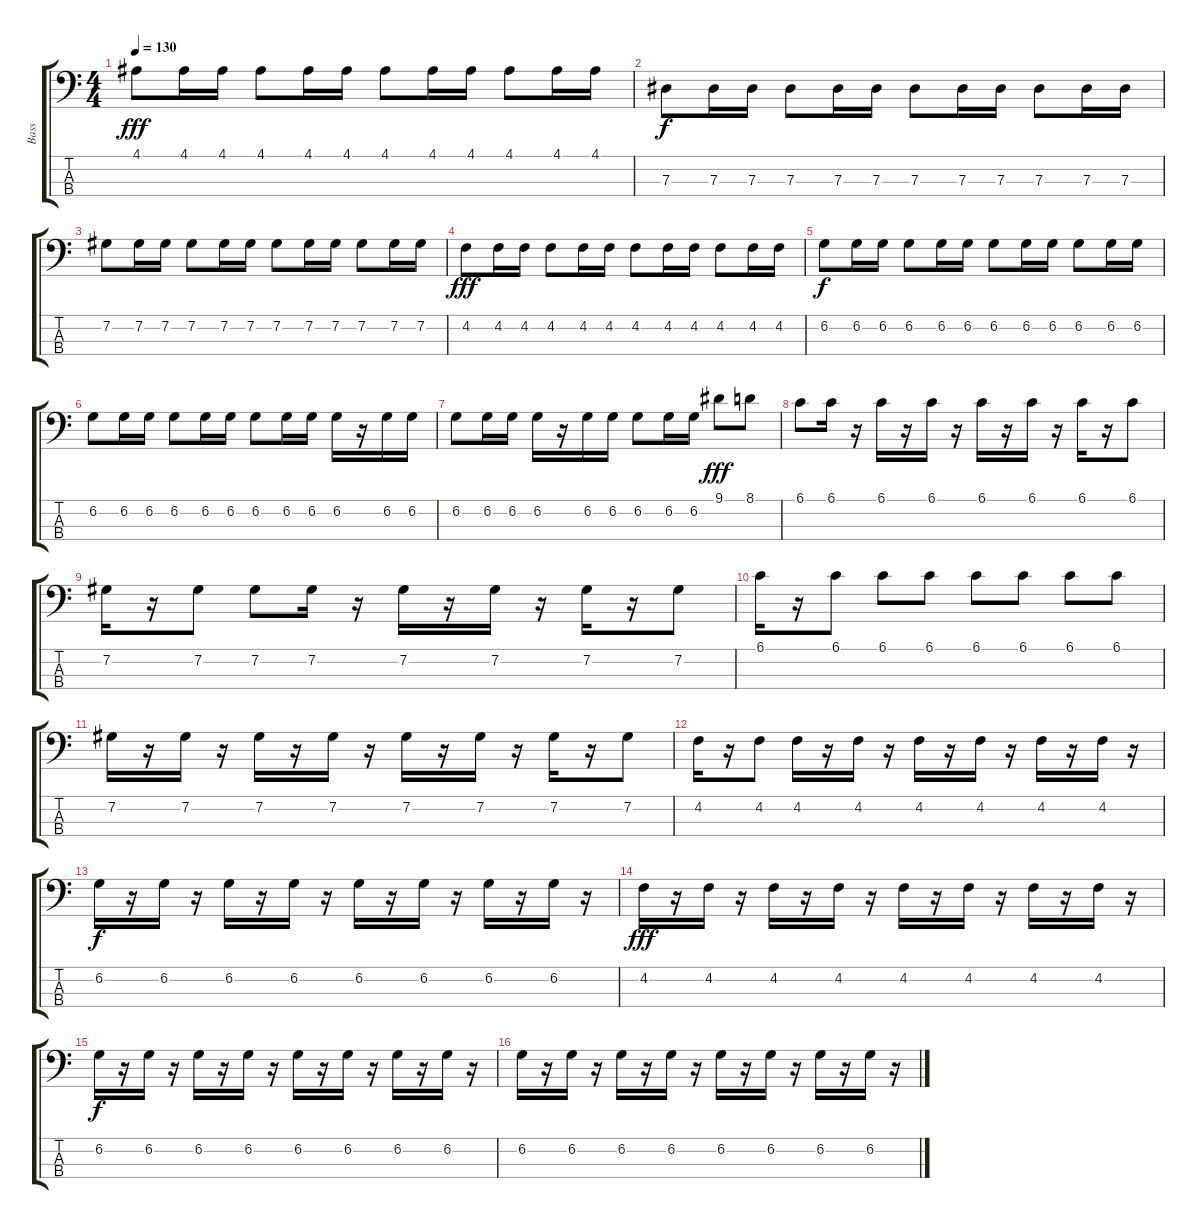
\track ("Bass            " "Bass      ") {instrument synthbass1}
\staff {score tabs}
\tuning (Gb2 Db2 Ab1 Eb1) {hide}
\ts (4 4)
\tempo 130
\clef f4
\ks c
4.1.8{dy fff} 4.1.16 4.1.16 4.1.8 4.1.16 4.1.16 4.1.8 4.1.16 4.1.16 4.1.8 4.1.16 4.1.16 |
7.3.8{dy f} 7.3.16 7.3.16 7.3.8 7.3.16 7.3.16 7.3.8 7.3.16 7.3.16 7.3.8 7.3.16 7.3.16 |
7.2.8 7.2.16 7.2.16 7.2.8 7.2.16 7.2.16 7.2.8 7.2.16 7.2.16 7.2.8 7.2.16 7.2.16 |
4.2.8{dy fff} 4.2.16 4.2.16 4.2.8 4.2.16 4.2.16 4.2.8 4.2.16 4.2.16 4.2.8 4.2.16 4.2.16 |
6.2.8{dy f} 6.2.16 6.2.16 6.2.8 6.2.16 6.2.16 6.2.8 6.2.16 6.2.16 6.2.8 6.2.16 6.2.16 |
6.2.8 6.2.16 6.2.16 6.2.8 6.2.16 6.2.16 6.2.8 6.2.16 6.2.16 6.2.16 r.16 6.2.16 6.2.16 |
6.2.8 6.2.16 6.2.16 6.2.16 r.16 6.2.16 6.2.16 6.2.8 6.2.16 6.2.16 9.1.8{dy fff} 8.1.8 |
6.1.8 6.1.16 r.16 6.1.16 r.16 6.1.16 r.16 6.1.16 r.16 6.1.16 r.16 6.1.16 r.16 6.1.8 |
7.2.16 r.16 7.2.8 7.2.8 7.2.16 r.16 7.2.16 r.16 7.2.16 r.16 7.2.16 r.16 7.2.8 |
6.1.16 r.16 6.1.8 6.1.8 6.1.8 6.1.8 6.1.8 6.1.8 6.1.8 |
7.2.16 r.16 7.2.16 r.16 7.2.16 r.16 7.2.16 r.16 7.2.16 r.16 7.2.16 r.16 7.2.16 r.16 7.2.8 |
4.2.16 r.16 4.2.8 4.2.16 r.16 4.2.16 r.16 4.2.16 r.16 4.2.16 r.16 4.2.16 r.16 4.2.16 r.16 |
6.2.16{dy f} r.16 6.2.16 r.16 6.2.16 r.16 6.2.16 r.16 6.2.16 r.16 6.2.16 r.16 6.2.16 r.16 6.2.16 r.16 |
4.2.16{dy fff} r.16 4.2.16 r.16 4.2.16 r.16 4.2.16 r.16 4.2.16 r.16 4.2.16 r.16 4.2.16 r.16 4.2.16 r.16 |
6.2.16{dy f} r.16 6.2.16 r.16 6.2.16 r.16 6.2.16 r.16 6.2.16 r.16 6.2.16 r.16 6.2.16 r.16 6.2.16 r.16 |
6.2.16 r.16 6.2.16 r.16 6.2.16 r.16 6.2.16 r.16 6.2.16 r.16 6.2.16 r.16 6.2.16 r.16 6.2.16 r.16
